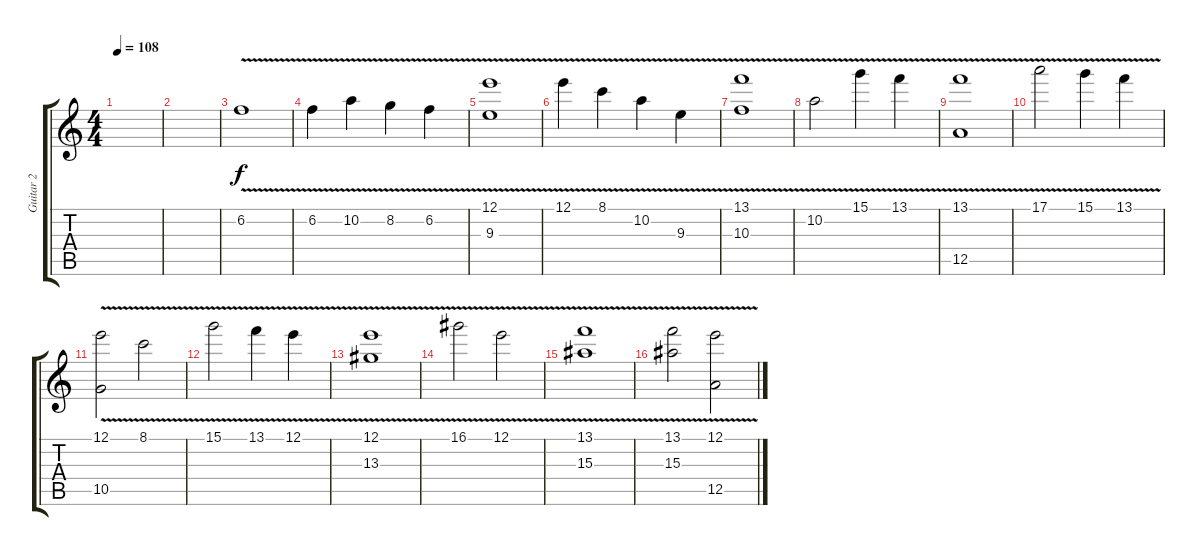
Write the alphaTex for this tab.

\track ("Guitar 2" "Guitar 2") {instrument acousticguitarnylon}
\staff {score tabs}
\tuning (E4 B3 G3 D3 A2 E2) {hide}
\ts (4 4)
\tempo 108
\clef g2
\ks c
|
|
6.2{v}.1 |
6.2{v}.4 10.2{v}.4 8.2{v}.4 6.2{v}.4 |
(12.1{v} 9.3).1 |
12.1{v}.4 8.1{v}.4 10.2{v}.4 9.3{v}.4 |
(13.1{v} 10.3).1 |
10.2{v}.2 15.1{v}.4 13.1{v}.4 |
(13.1{v} 12.5).1 |
17.1{v}.2 15.1{v}.4 13.1{v}.4 |
(12.1{v} 10.5).2 8.1{v}.2 |
15.1{v}.2 13.1{v}.4 12.1{v}.4 |
(12.1{v} 13.3).1 |
16.1{v}.2 12.1{v}.2 |
(13.1{v} 15.3).1 |
(13.1{v} 15.3).2 (12.1{v} 12.5).2
